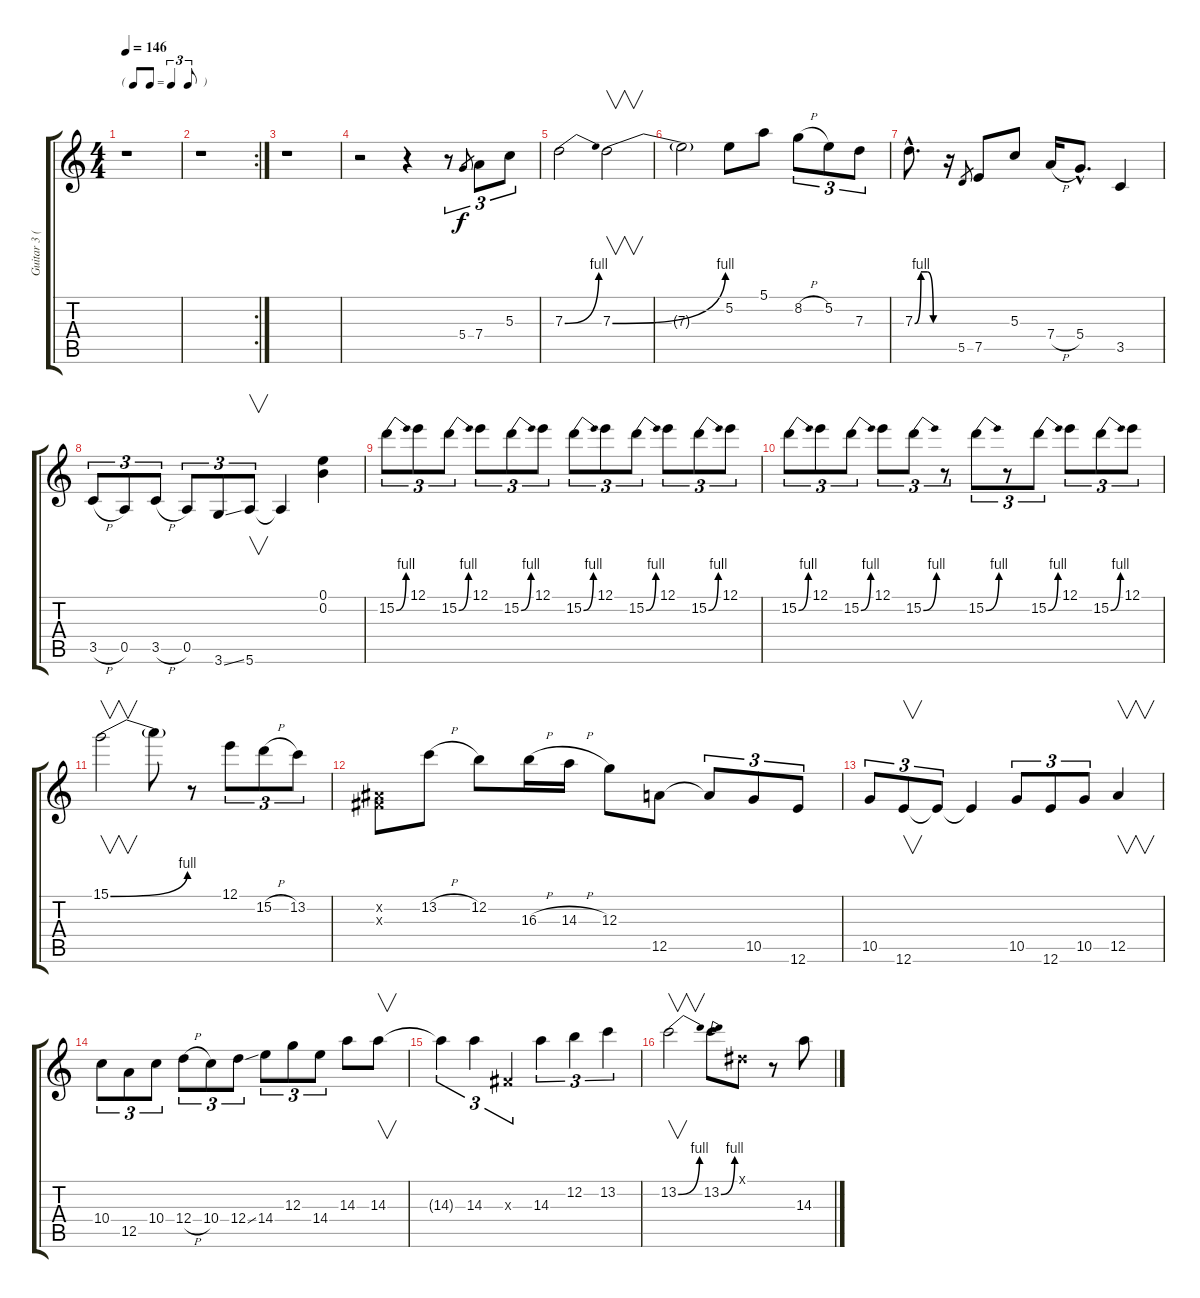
\track ("Guitar 3 (2nd solo)" "Guitar 3 (") {instrument distortionguitar}
\staff {score tabs}
\tuning (E4 B3 G3 D3 A2 E2) {hide}
\ts (4 4)
\tf triplet8th
\tempo 146
\clef g2
\ks c
r.1{dy f} |
\rc 2
r.1 |
r.1 |
r.2 r.4 r.8{tu (3 2)} 5.4.8{gr} 7.4.8{tu (3 2)} 5.3.8{tu (3 2)} |
7.3{be (bend 0 0 60 4)}.2 7.3{be (bend 0 0 60 4)}.2{v} |
7.3{t}.2 5.2.8 5.1.8 8.2{h}.8{tu (3 2)} 5.2.8{tu (3 2)} 7.3.8{tu (3 2)} |
7.3{be (custom 0 0 15 4 30 4 45 0 60 0) hac}.8{d} r.16 5.5.8{gr} 7.5.8 5.3.8 7.4{h}.16 5.4{hac}.8{d} 3.5.4 |
3.5{h}.8{tu (3 2)} 0.5.8{tu (3 2)} 3.5{h}.8{tu (3 2)} 0.5.8{tu (3 2)} 3.6{ss}.8{tu (3 2)} 5.6.8{v tu (3 2)} 5.6{t}.4 (0.1 0.2).4 |
15.2{be (bend 0 0 60 4)}.8{tu (3 2)} 12.1.8{tu (3 2)} 15.2{be (bend 0 0 60 4)}.8{tu (3 2)} 12.1.8{tu (3 2)} 15.2{be (bend 0 0 60 4)}.8{tu (3 2)} 12.1.8{tu (3 2)} 15.2{be (bend 0 0 60 4)}.8{tu (3 2)} 12.1.8{tu (3 2)} 15.2{be (bend 0 0 60 4)}.8{tu (3 2)} 12.1.8{tu (3 2)} 15.2{be (bend 0 0 60 4)}.8{tu (3 2)} 12.1.8{tu (3 2)} |
15.2{be (bend 0 0 60 4)}.8{tu (3 2)} 12.1.8{tu (3 2)} 15.2{be (bend 0 0 60 4)}.8{tu (3 2)} 12.1.8{tu (3 2)} 15.2{be (bend 0 0 60 4)}.8{tu (3 2)} r.8{tu (3 2)} 15.2{be (bend 0 0 60 4)}.8{tu (3 2)} r.8{tu (3 2)} 15.2{be (bend 0 0 60 4)}.8{tu (3 2)} 12.1.8{tu (3 2)} 15.2{be (bend 0 0 60 4)}.8{tu (3 2)} 12.1.8{tu (3 2)} |
15.1{be (bend 0 0 60 4)}.2{v} 15.1{t}.8 r.8 12.1.8{tu (3 2)} 15.2{h}.8{tu (3 2)} 13.2.8{tu (3 2)} |
(-1.2{x} -1.3{x}).8 13.2{h}.8 12.2.8 16.3{h}.16 14.3{h}.16 12.3.8 12.5.8 12.5{t}.8{tu (3 2)} 10.5.8{tu (3 2)} 12.6.8{tu (3 2)} |
10.5.8{tu (3 2)} 12.6.8{v tu (3 2)} 12.6{t}.8{tu (3 2)} 12.6{t}.4 10.5.8{tu (3 2)} 12.6.8{tu (3 2)} 10.5.8{tu (3 2)} 12.5.4{v} |
10.4.8{tu (3 2)} 12.5.8{tu (3 2)} 10.4.8{tu (3 2)} 12.4{h}.8{tu (3 2)} 10.4.8{tu (3 2)} 12.4{ss}.8{tu (3 2)} 14.4.8{tu (3 2)} 12.3.8{tu (3 2)} 14.4.8{tu (3 2)} 14.3.8 14.3.8{v} |
14.3{t}.4{tu (3 2)} 14.3.4{tu (3 2)} -1.3{x}.4{tu (3 2)} 14.3.4{tu (3 2)} 12.2.4{tu (3 2)} 13.2.4{tu (3 2)} |
13.2{be (bend 0 0 60 4)}.2{v} 13.2{be (bend 0 0 60 4)}.8 -1.1{x}.8 r.8 14.3.8
